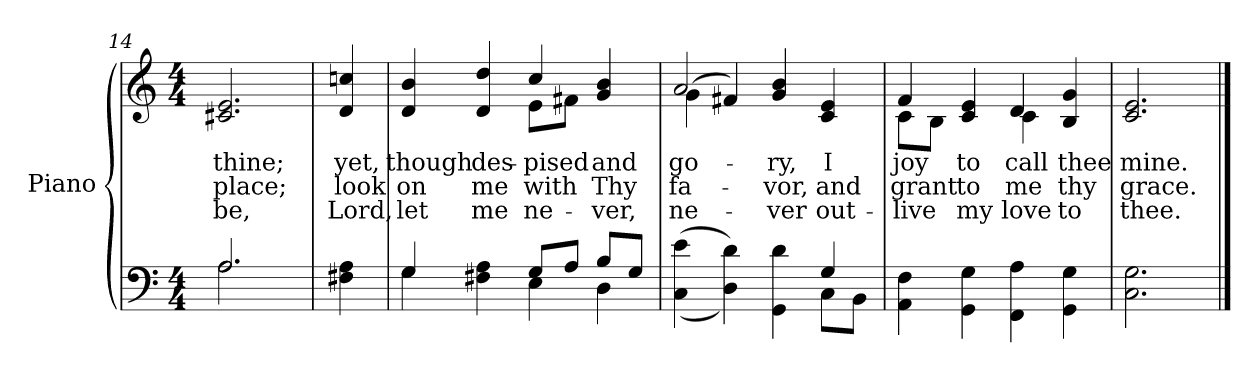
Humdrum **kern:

**kern	**kern	**text	**text	**text
*part2	*part1	*part1	*part1	*part1
*staff2	*staff1	*staff1	*staff1	*staff1
*I"Piano	*I"Piano	*	*	*
*I'Pno.	*I'Pno.	*	*	*
*clefF4	*clefG2	*	*	*
*k[]	*k[]	*	*	*
*C:	*C:	*	*	*
*M4/4	*M4/4	*	*	*
=14	=14	=14	=14	=14
*^	*	*	*	*
!	!	!	!LO:LY:b:color=#000000	!LO:LY:b:color=#000000	!LO:LY:b:color=#000000
2.Ai/	2.Ai\	2.c#Xi/ 2.ei	thine;	place;	be,
*v	*v	*	*	*	*
!!LO:LB:g=z
=15	=15	=15	=15	=15
*^	*	*	*	*
!	!	!	!LO:LY:b:color=#000000	!LO:LY:b:color=#000000	!LO:LY:b:color=#000000
*v	*v	*	*	*	*
4F#Xi\ 4Ai	4di/ 4ccni	yet,	look	Lord,
=16	=16	=16	=16	=16
*^	*	*	*	*
!	!	!	!LO:LY:b:color=#000000	!LO:LY:b:color=#000000	!LO:LY:b:color=#000000
*	*	*^	*	*	*
4Gi/	4Gi\	4di/ 4bi	2ryy	though	on	let
!	!	!	!	!LO:LY:b:color=#000000	!LO:LY:b:color=#000000	!LO:LY:b:color=#000000
4F#Xi\ 4Ai	4ryy	4di/ 4ddi	.	des-	me	me
!	!	!	!	!LO:LY:b:color=#000000	!LO:LY:b:color=#000000	!LO:LY:b:color=#000000
8Gi/L	4Ei\	4cci/	8ei\L	-pised	with	ne-
8Ai/J	.	.	8f#Xi\J	.	.	.
!	!	!	!	!LO:LY:b:color=#000000	!LO:LY:b:color=#000000	!LO:LY:b:color=#000000
8Bi/L	4Di\	4gi/ 4bi	4ryy	and	Thy	-ver,
8Gi/J	.	.	.	.	.	.
=17	=17	=17	=17	=17	=17	=17
!	!	!	!	!LO:LY:b:color=#000000	!LO:LY:b:color=#000000	!LO:LY:b:color=#000000
((4Ci\ 4ei	2.ryy	2ai/	(4gi\	go-	fa-	ne-
4Di\ 4di))	.	.	4f#Xi/)	.	.	.
!	!	!	!	!LO:LY:b:color=#000000	!LO:LY:b:color=#000000	!LO:LY:b:color=#000000
4GGi\ 4di	.	4gi/ 4bi	2ryy	-ry,	-vor,	-ver
!	!	!	!	!LO:LY:b:color=#000000	!LO:LY:b:color=#000000	!LO:LY:b:color=#000000
4Gi/	8Ci\L	4ci/ 4ei	.	I	and	out-
.	8BBi\J	.	.	.	.	.
*v	*v	*	*	*	*	*
=18	=18	=18	=18	=18	=18
*^	*	*	*	*	*
!	!	!	!	!LO:LY:b:color=#000000	!LO:LY:b:color=#000000	!LO:LY:b:color=#000000
*v	*v	*	*	*	*	*
4AAi\ 4Fi	4fi/	8ci\L	joy	grant	-live
.	.	8Bi\J	.	.	.
!	!	!	!LO:LY:b:color=#000000	!LO:LY:b:color=#000000	!LO:LY:b:color=#000000
4GGi\ 4Gi	4ci/ 4ei	4ryy	to	to	my
!	!	!	!LO:LY:b:color=#000000	!LO:LY:b:color=#000000	!LO:LY:b:color=#000000
4FFi\ 4Ai	4di/	4ci\	call	me	love
!	!	!	!LO:LY:b:color=#000000	!LO:LY:b:color=#000000	!LO:LY:b:color=#000000
4GGi\ 4Gi	4Bi/ 4gi	4ryy	thee	thy	to
*	*v	*v	*	*	*
=19	=19	=19	=19	=19
*	*^	*	*	*
!	!	!	!LO:LY:b:color=#000000	!LO:LY:b:color=#000000	!LO:LY:b:color=#000000
*	*v	*v	*	*	*
2.Ci\ 2.Gi	2.ci/ 2.ei	mine.	grace.	thee.
==	==	==	==	==
*-	*-	*-	*-	*-
